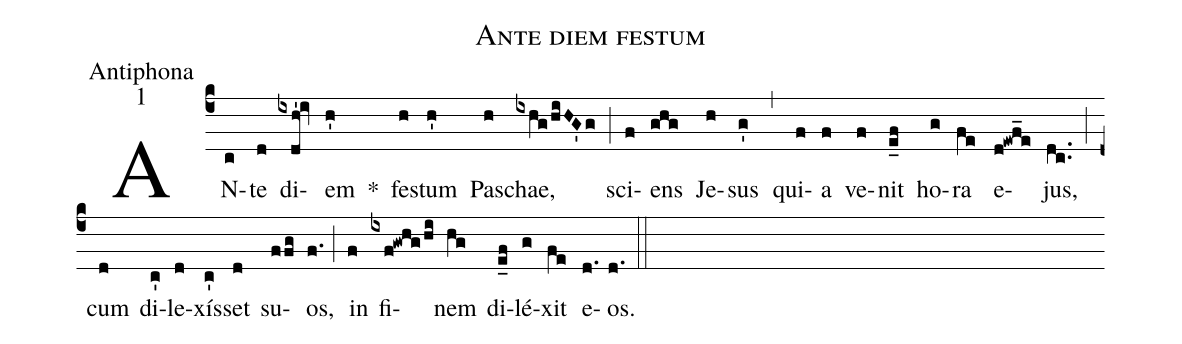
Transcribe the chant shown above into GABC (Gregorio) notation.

name:Ante diem festum;
office-part:Antiphona;
mode:1;
%%
(c4) AN(c)te(d) di(ixdh'!iv)em(h') *() fe(h)stum(h') Pa(h)schae,(ixhg/hiHG'g) (;) sci(f)ens(ghg) Je(h)sus(g') (,) qui(f)a(f) ve(f)nit(e_f) ho(g)ra(fe) e(d!ewf_e)jus,(dc..) (;) cum(d) di(c')le(d)xís(c')set(d) su(ffg)os,(f.) (;) in(f) fi(ixf!gwhg/hi)nem(hg) di(e_f)lé(g)xit(fe) e(d.)os.(d.) (::)
